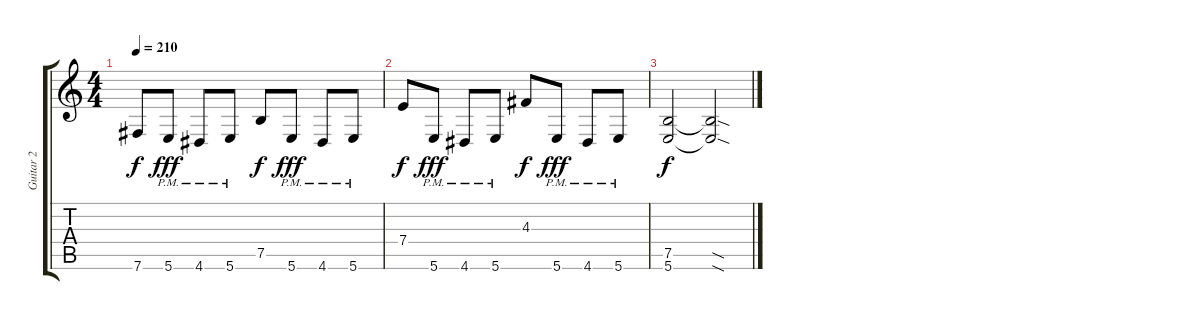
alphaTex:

\track ("Guitar 2" "Guitar 2") {instrument distortionguitar}
\staff {score tabs}
\tuning (B3 Gb3 D3 A2 E2 B1) {hide}
\ts (4 4)
\tempo 210
\clef g2
\ks c
7.6.8{dy f} 5.6{pm}.8{dy fff} 4.6{pm}.8 5.6{pm}.8 7.5.8{dy f} 5.6{pm}.8{dy fff} 4.6{pm}.8 5.6{pm}.8 |
7.4.8{dy f} 5.6{pm}.8{dy fff} 4.6{pm}.8 5.6{pm}.8 4.3.8{dy f} 5.6{pm}.8{dy fff} 4.6{pm}.8 5.6{pm}.8 |
(7.5 5.6).2{dy f} (7.5{sod t} 5.6{sod t}).2
